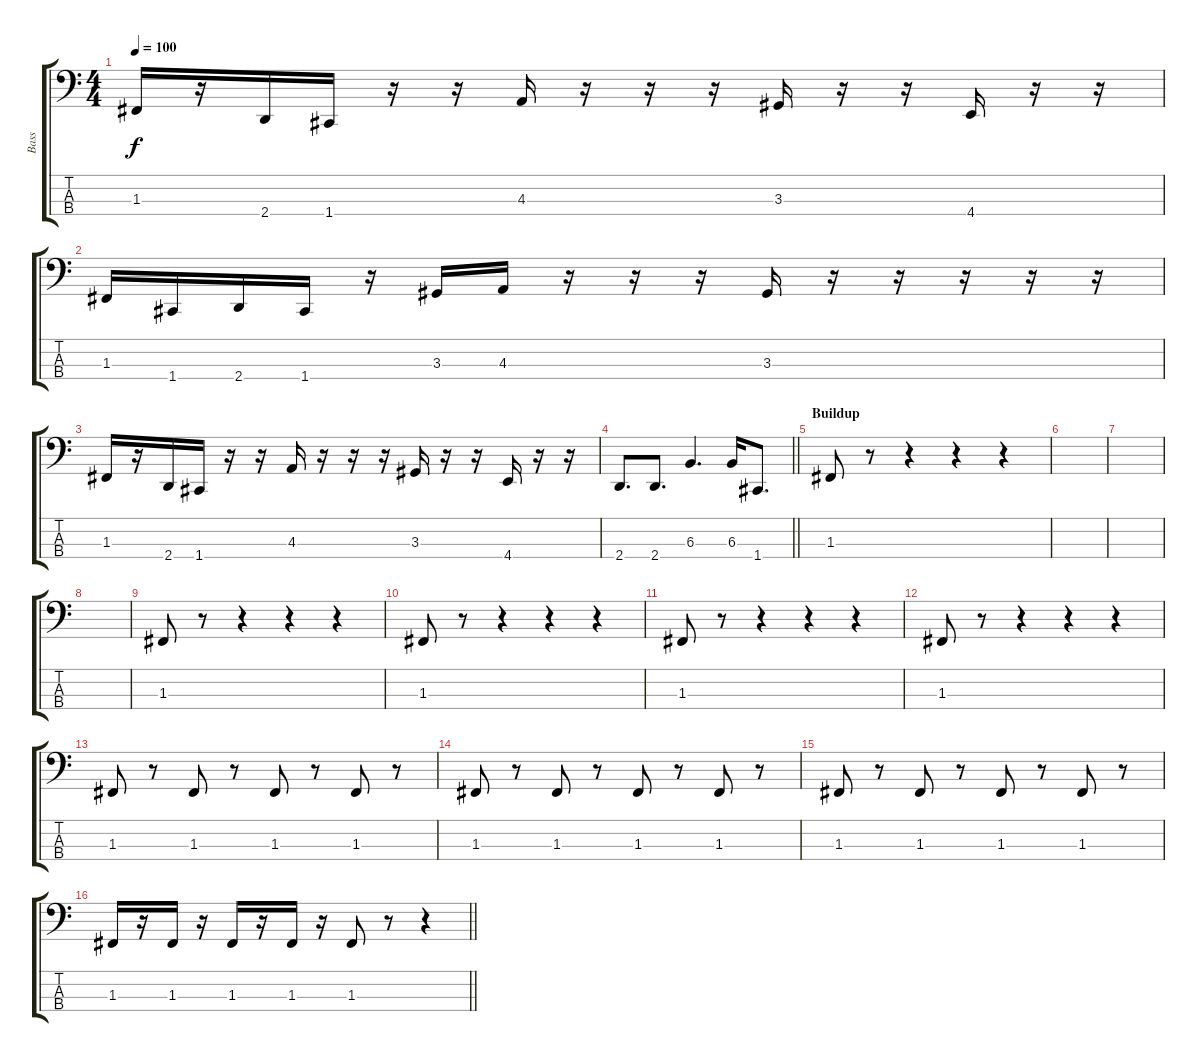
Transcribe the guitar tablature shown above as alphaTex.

\track ("Bass" "Bass") {instrument electricbasspick}
\staff {score tabs}
\tuning (Eb2 Bb1 F1 C1) {hide}
\ts (4 4)
\tempo 100
\clef f4
\ks c
1.3.16{dy f} r.16 2.4.16 1.4.16 r.16 r.16 4.3.16 r.16 r.16 r.16 3.3.16 r.16 r.16 4.4.16 r.16 r.16 |
1.3.16 1.4.16 2.4.16 1.4.16 r.16 3.3.16 4.3.16 r.16 r.16 r.16 3.3.16 r.16 r.16 r.16 r.16 r.16 |
1.3.16 r.16 2.4.16 1.4.16 r.16 r.16 4.3.16 r.16 r.16 r.16 3.3.16 r.16 r.16 4.4.16 r.16 r.16 |
\barLineRight lightlight
2.4.8{d} 2.4.8{d} 6.3.4{d} 6.3.16 1.4.8{d} |
\section ("" "Buildup")
1.3.8 r.8 r.4 r.4 r.4 |
|
|
|
1.3.8 r.8 r.4 r.4 r.4 |
1.3.8 r.8 r.4 r.4 r.4 |
1.3.8 r.8 r.4 r.4 r.4 |
1.3.8 r.8 r.4 r.4 r.4 |
1.3.8 r.8 1.3.8 r.8 1.3.8 r.8 1.3.8 r.8 |
1.3.8 r.8 1.3.8 r.8 1.3.8 r.8 1.3.8 r.8 |
1.3.8 r.8 1.3.8 r.8 1.3.8 r.8 1.3.8 r.8 |
\barLineRight lightlight
1.3.16 r.16 1.3.16 r.16 1.3.16 r.16 1.3.16 r.16 1.3.8 r.8 r.4
